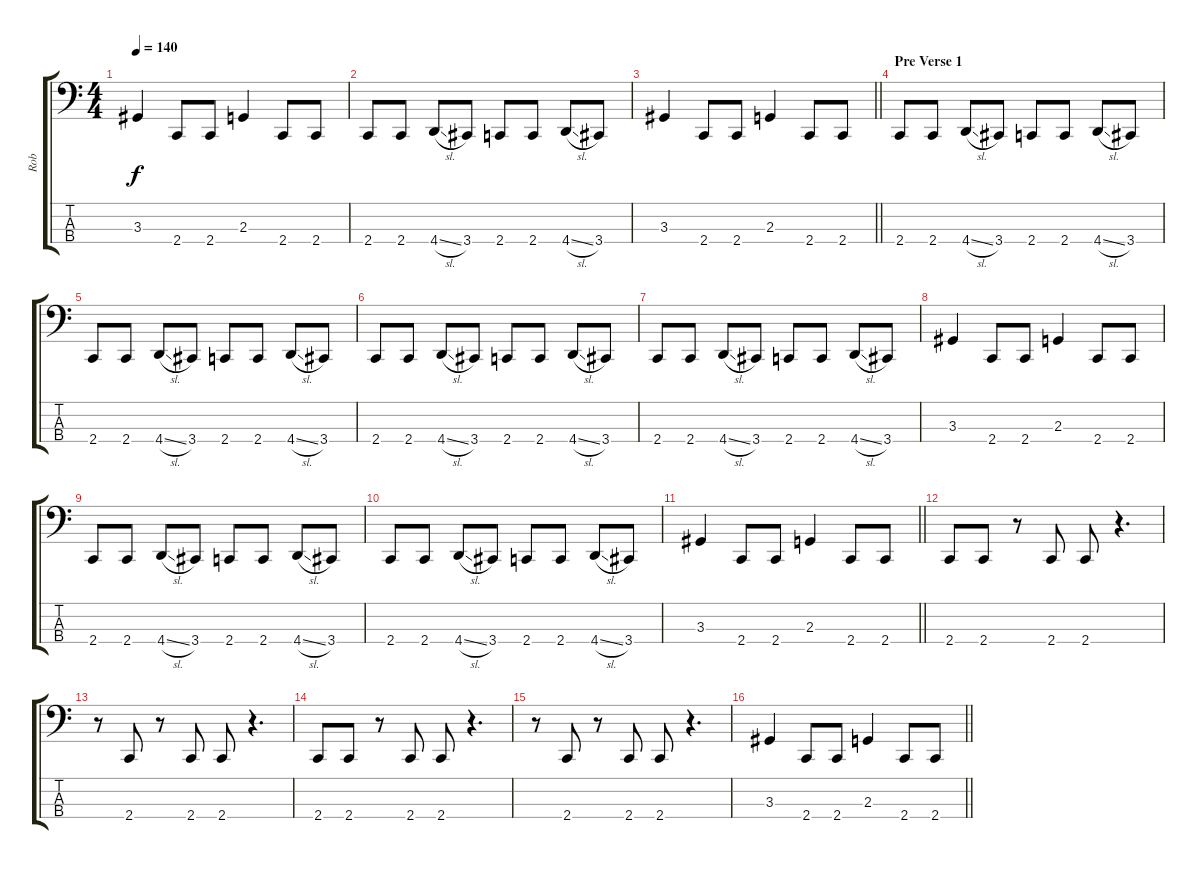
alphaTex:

\track ("Rob" "Rob") {instrument electricbassfinger}
\staff {score tabs}
\tuning (Eb2 Bb1 F1 Bb0) {hide}
\ts (4 4)
\tempo 140
\clef f4
\ks c
3.3.4{dy f} 2.4.8 2.4.8 2.3.4 2.4.8 2.4.8 |
2.4.8 2.4.8 4.4{sl}.8 3.4.8 2.4.8 2.4.8 4.4{sl}.8 3.4.8 |
\barLineRight lightlight
3.3.4 2.4.8 2.4.8 2.3.4 2.4.8 2.4.8 |
\section ("" "Pre Verse 1")
2.4.8 2.4.8 4.4{sl}.8 3.4.8 2.4.8 2.4.8 4.4{sl}.8 3.4.8 |
2.4.8 2.4.8 4.4{sl}.8 3.4.8 2.4.8 2.4.8 4.4{sl}.8 3.4.8 |
2.4.8 2.4.8 4.4{sl}.8 3.4.8 2.4.8 2.4.8 4.4{sl}.8 3.4.8 |
2.4.8 2.4.8 4.4{sl}.8 3.4.8 2.4.8 2.4.8 4.4{sl}.8 3.4.8 |
3.3.4 2.4.8 2.4.8 2.3.4 2.4.8 2.4.8 |
2.4.8 2.4.8 4.4{sl}.8 3.4.8 2.4.8 2.4.8 4.4{sl}.8 3.4.8 |
2.4.8 2.4.8 4.4{sl}.8 3.4.8 2.4.8 2.4.8 4.4{sl}.8 3.4.8 |
\barLineRight lightlight
3.3.4 2.4.8 2.4.8 2.3.4 2.4.8 2.4.8 |
\section ("" "")
2.4.8 2.4.8 r.8 2.4.8 2.4.8 r.4{d} |
r.8 2.4.8 r.8 2.4.8 2.4.8 r.4{d} |
2.4.8 2.4.8 r.8 2.4.8 2.4.8 r.4{d} |
r.8 2.4.8 r.8 2.4.8 2.4.8 r.4{d} |
\barLineRight lightlight
3.3.4 2.4.8 2.4.8 2.3.4 2.4.8 2.4.8
